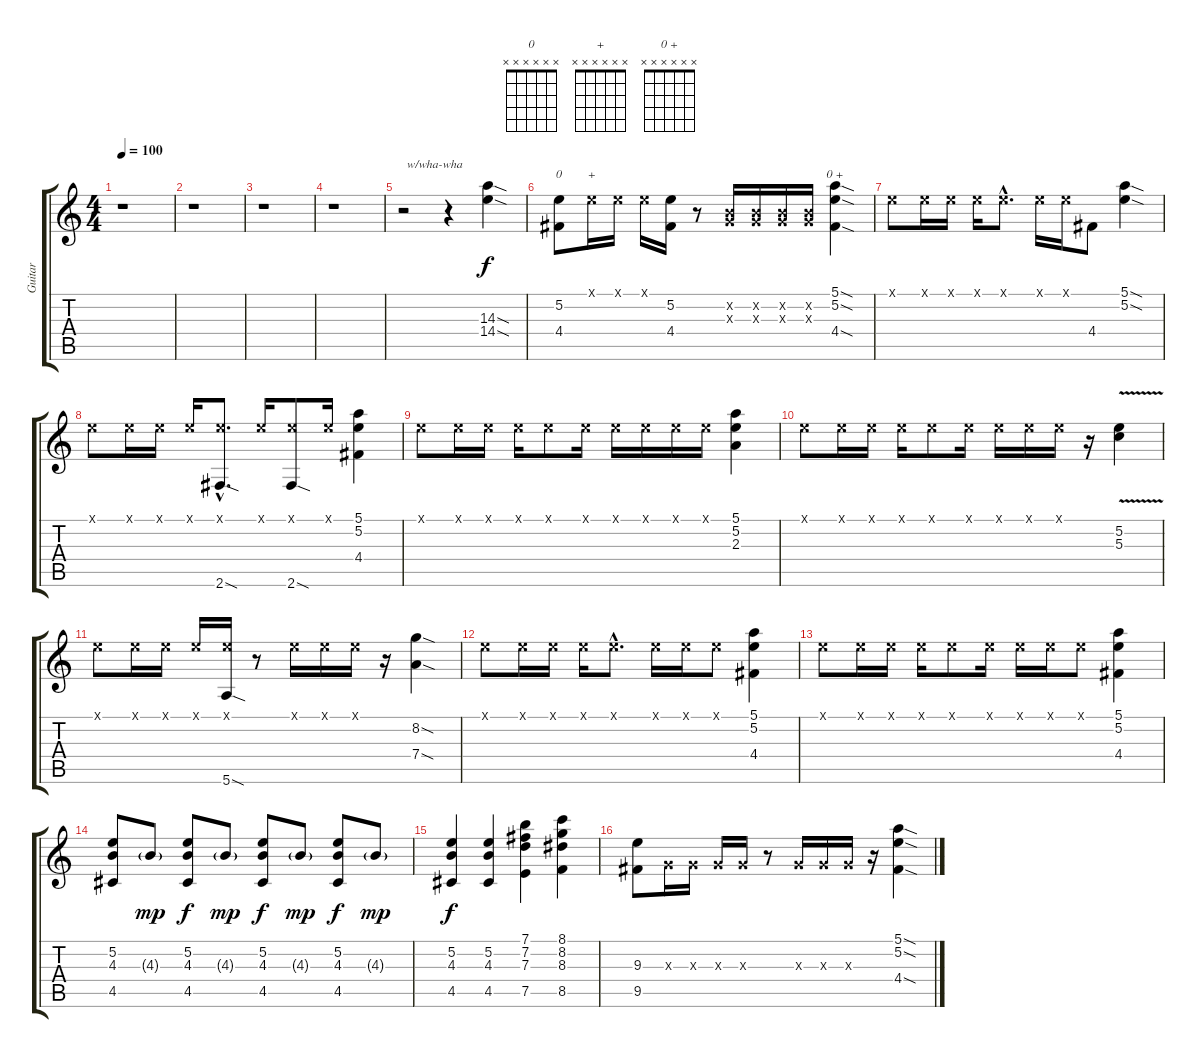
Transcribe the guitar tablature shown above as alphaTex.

\track ("Guitar" "Guitar") {instrument overdrivenguitar}
\staff {score tabs}
\tuning (E4 B3 G3 D3 A2 E2) {hide}
\chord ("0" x x x x x x)
\chord ("+" x x x x x x)
\chord ("0 +" x x x x x x)
\ts (4 4)
\tempo 100
\clef g2
\ks c
r.1{dy f instrument overdrivenguitar} |
r.1 |
r.1 |
r.1 |
r.2{txt " w/wha-wha"} r.4 (14.3{sod} 14.4{sod}).4 |
(5.2 4.4).8{ch "0"} 0.1{x}.16{ch "+"} 0.1{x}.16 0.1{x}.16 (5.2 4.4).16 r.8 (0.2{x} 0.3{x}).16 (0.2{x} 0.3{x}).16 (0.2{x} 0.3{x}).16 (0.2{x} 0.3{x}).16 (5.1{sod} 5.2{sod} 4.4{sod}).4{ch "0 +"} |
0.1{x}.8 0.1{x}.16 0.1{x}.16 0.1{x}.16 0.1{hac x}.8{d} 0.1{x}.16 0.1{x}.16 4.4.8 (5.1{sod} 5.2{sod}).4 |
0.1{x}.8 0.1{x}.16 0.1{x}.16 0.1{x}.16 (0.1{hac x} 2.6{sod hac}).8{d} 0.1{x}.16 (0.1{x} 2.6{sod}).8 0.1{x}.16 (5.1 5.2 4.4).4 |
0.1{x}.8 0.1{x}.16 0.1{x}.16 0.1{x}.16 0.1{x}.8 0.1{x}.16 0.1{x}.16 0.1{x}.16 0.1{x}.16 0.1{x}.16 (5.1 5.2 2.3).4 |
0.1{x}.8 0.1{x}.16 0.1{x}.16 0.1{x}.16 0.1{x}.8 0.1{x}.16 0.1{x}.16 0.1{x}.16 0.1{x}.16 r.16 (5.2{v} 5.3{v}).4 |
0.1{x}.8 0.1{x}.16 0.1{x}.16 0.1{x}.16 (0.1{x} 5.6{sod}).16 r.8 0.1{x}.16 0.1{x}.16 0.1{x}.16 r.16 (8.2{sod} 7.4{sod}).4 |
0.1{x}.8 0.1{x}.16 0.1{x}.16 0.1{x}.16 0.1{hac x}.8{d} 0.1{x}.16 0.1{x}.16 0.1{x}.8 (5.1 5.2 4.4).4 |
0.1{x}.8 0.1{x}.16 0.1{x}.16 0.1{x}.16 0.1{x}.8 0.1{x}.16 0.1{x}.16 0.1{x}.16 0.1{x}.8 (5.1 5.2 4.4).4 |
(5.2 4.3 4.5).8 4.3{g}.8{dy mp} (5.2 4.3 4.5).8{dy f} 4.3{g}.8{dy mp} (5.2 4.3 4.5).8{dy f} 4.3{g}.8{dy mp} (5.2 4.3 4.5).8{dy f} 4.3{g}.8{dy mp} |
(5.2 4.3 4.5).4{dy f} (5.2 4.3 4.5).4 (7.1 7.2 7.3 7.5).4 (8.1 8.2 8.3 8.5).4 |
(9.3 9.5).8 0.3{x}.16 0.3{x}.16 0.3{x}.16 0.3{x}.16 r.8 0.3{x}.16 0.3{x}.16 0.3{x}.16 r.16 (5.1{sod} 5.2{sod} 4.4{sod}).4
